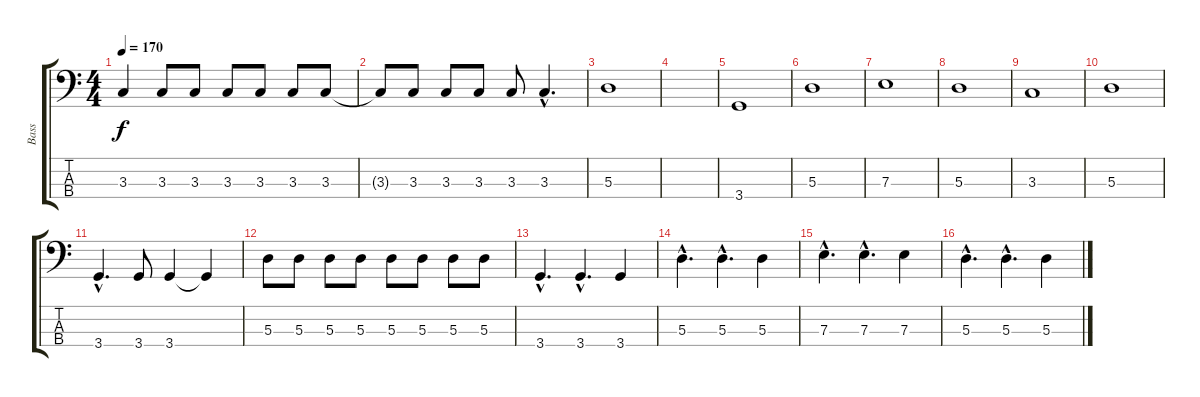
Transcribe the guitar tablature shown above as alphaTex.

\track ("Bass" "Bass") {instrument electricbassfinger}
\staff {score tabs}
\tuning (G2 D2 A1 E1) {hide}
\ts (4 4)
\tempo 170
\clef f4
\ks c
3.3.4{dy f} 3.3.8 3.3.8 3.3.8 3.3.8 3.3.8 3.3.8 |
3.3{t}.8 3.3.8 3.3.8 3.3.8 3.3.8 3.3{hac}.4{d} |
5.3.1 |
|
3.4.1 |
5.3.1 |
7.3.1 |
5.3.1 |
3.3.1 |
5.3.1 |
3.4{hac}.4{d} 3.4.8 3.4.4 3.4{t}.4 |
5.3.8 5.3.8 5.3.8 5.3.8 5.3.8 5.3.8 5.3.8 5.3.8 |
3.4{hac}.4{d} 3.4{hac}.4{d} 3.4.4 |
5.3{hac}.4{d} 5.3{hac}.4{d} 5.3.4 |
7.3{hac}.4{d} 7.3{hac}.4{d} 7.3.4 |
5.3{hac}.4{d} 5.3{hac}.4{d} 5.3.4
